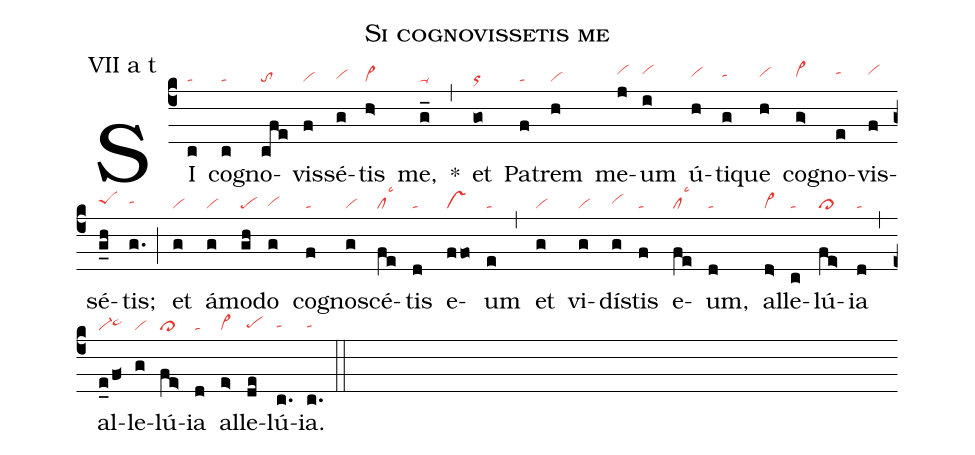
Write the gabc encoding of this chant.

name: Si cognovissetis me;
annotation: VII a t;
mode: 7;
nabc-lines: 1;
%%
(c4)
SI(c|ta) co(c|ta)gno(cfe|to)vis(f|vi)sé(g|vihg)tis(h>|vi>) me,(g_|ta-) *(,)
et(go|or) Pa(f|ta)trem(h|vi) me(j|vihi)um(i|vihi) ú(h|vihh)ti(g|tahh)que(h|vihh) co(g>|vi>hh)gno(e|tahi)vis(f|vihi)sé(g_h|peShh)tis;(g.|tahh) (;)
et(g|vi) á(g|vi)mo(gh|pe)do(g|vihg) co(f|ta)gno(g|vi)scé(fe|cllsc3)tis(d|ta) e(ffo|vs)um(e|ta) (,)
et(g|vi) vi(g|vi)dí(g|vihh)stis(f|ta) e(fe|cllsc3)um,(d|ta) al(d>|vi>)le(c|ta)lú(fe>|cl>)ia(d|ta) (,)
al(e_0/f<|vi-ta>hh)le(g|vi)lú(fe>|cl>)ia(d|ta) al(e>|vi>)le(de|pehg)lú(c.|tahg)ia.(c.|tahg) (::)
